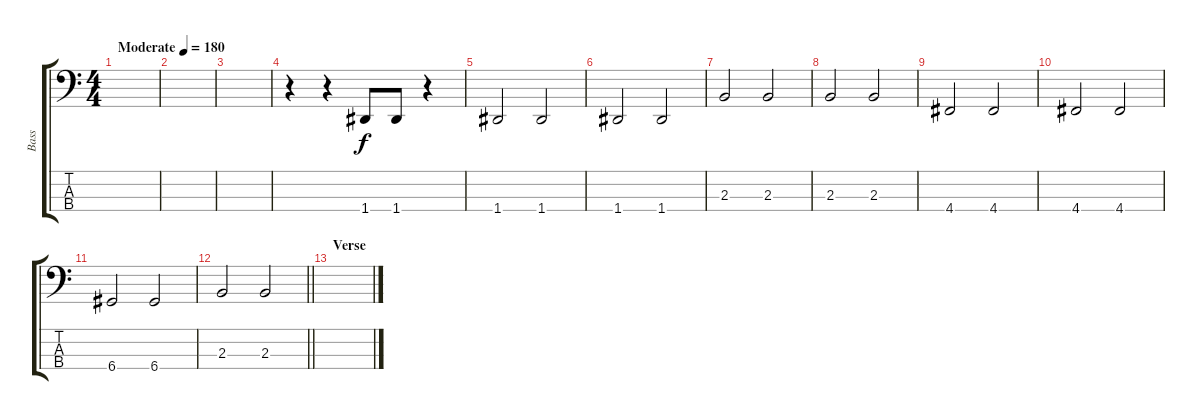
\track ("Bass" "Bass") {instrument electricbassfinger}
\staff {score tabs}
\tuning (G2 D2 A1 D1) {hide}
\ts (4 4)
\tempo (180 "Moderate")
\clef f4
\ks c
|
|
|
r.4 r.4 1.4.8 1.4.8 r.4 |
1.4.2 1.4.2 |
1.4.2 1.4.2 |
2.3.2 2.3.2 |
2.3.2 2.3.2 |
4.4.2 4.4.2 |
4.4.2 4.4.2 |
6.4.2 6.4.2 |
\barLineRight lightlight
2.3.2 2.3.2 |
\section ("" "Verse")
